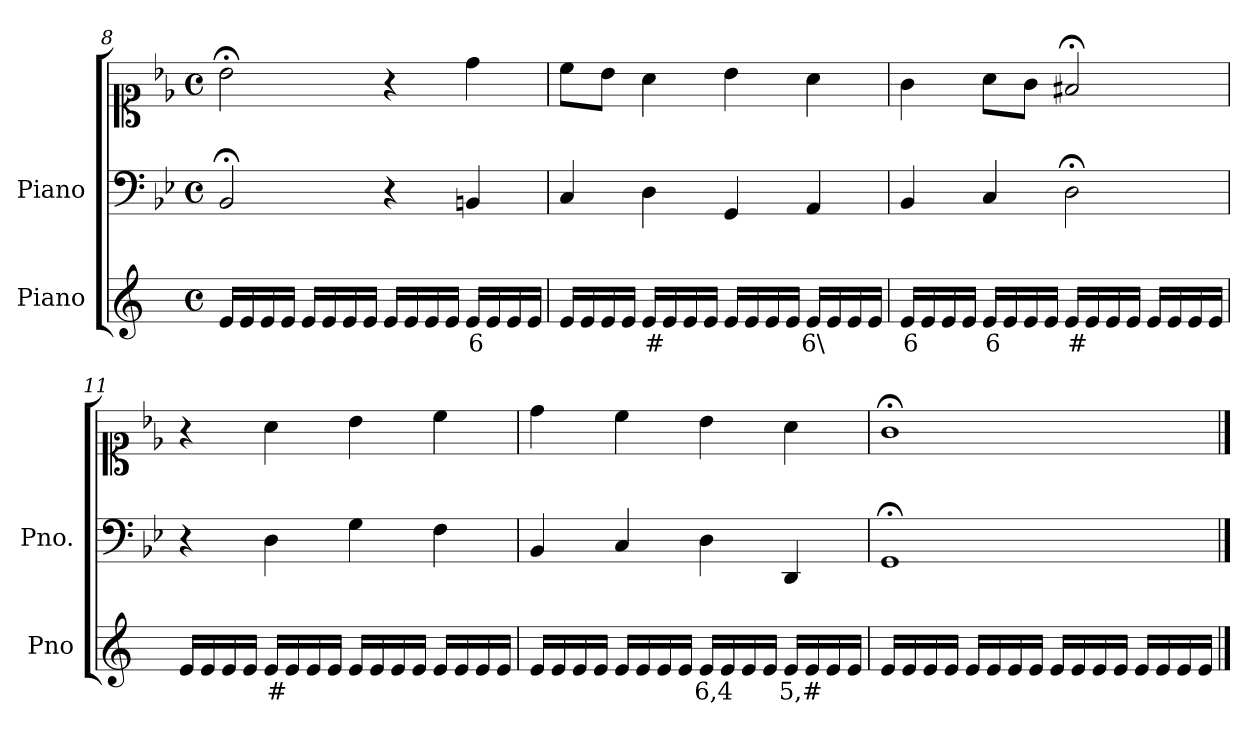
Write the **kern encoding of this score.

**kern	**text	**kern	**kern
*part2	*part2	*part1	*part1
*staff3	*staff3	*staff2	*staff1
*I"Piano	*	*I"Piano	*
*I'Pno	*	*I'Pno.	*
*clefG2	*	*clefF4	*clefC1
*k[]	*	*k[b-e-]	*k[b-e-]
*M4/4	*	*M4/4	*M4/4
*met(c)	*	*met(c)	*met(c)
=8	=8	=8	=8
16e/LL	.	2BB-;</	2b-;<\
16e/	.	.	.
16e/	.	.	.
16e/JJ	.	.	.
16e/LL	.	.	.
16e/	.	.	.
16e/	.	.	.
16e/JJ	.	.	.
16e/LL	.	4r	4r
16e/	.	.	.
16e/	.	.	.
16e/JJ	.	.	.
!	!LO:LY:b	!	!
16e/LL	6	4BBn/	4dd\
16e/	.	.	.
16e/	.	.	.
16e/JJ	.	.	.
=9	=9	=9	=9
16e/LL	.	4C/	8cc\L
16e/	.	.	.
16e/	.	.	8b-\J
16e/JJ	.	.	.
!	!LO:LY:b	!	!
16e/LL	#	4D\	4a\
16e/	.	.	.
16e/	.	.	.
16e/JJ	.	.	.
16e/LL	.	4GG/	4b-\
16e/	.	.	.
16e/	.	.	.
16e/JJ	.	.	.
!	!LO:LY:b	!	!
16e/LL	6\	4AA/	4a\
16e/	.	.	.
16e/	.	.	.
16e/JJ	.	.	.
=10	=10	=10	=10
!	!LO:LY:b	!	!
16e/LL	6	4BB-/	4g\
16e/	.	.	.
16e/	.	.	.
16e/JJ	.	.	.
!	!LO:LY:b	!	!
16e/LL	6	4C/	8a\L
16e/	.	.	.
16e/	.	.	8g\J
16e/JJ	.	.	.
!	!LO:LY:b	!	!
16e/LL	#	2D;<\	2f#X;</
16e/	.	.	.
16e/	.	.	.
16e/JJ	.	.	.
16e/LL	.	.	.
16e/	.	.	.
16e/	.	.	.
16e/JJ	.	.	.
=11	=11	=11	=11
16e/LL	.	4r	4r
16e/	.	.	.
16e/	.	.	.
16e/JJ	.	.	.
!	!LO:LY:b	!	!
16e/LL	#	4D\	4a\
16e/	.	.	.
16e/	.	.	.
16e/JJ	.	.	.
16e/LL	.	4G\	4b-\
16e/	.	.	.
16e/	.	.	.
16e/JJ	.	.	.
16e/LL	.	4F\	4cc\
16e/	.	.	.
16e/	.	.	.
16e/JJ	.	.	.
=12	=12	=12	=12
16e/LL	.	4BB-/	4dd\
16e/	.	.	.
16e/	.	.	.
16e/JJ	.	.	.
16e/LL	.	4C/	4cc\
16e/	.	.	.
16e/	.	.	.
16e/JJ	.	.	.
!	!LO:LY:b	!	!
16e/LL	6,4	4D\	4b-\
16e/	.	.	.
16e/	.	.	.
16e/JJ	.	.	.
!	!LO:LY:b	!	!
16e/LL	5,#	4DD/	4a\
16e/	.	.	.
16e/	.	.	.
16e/JJ	.	.	.
=13	=13	=13	=13
16e/LL	.	1GG;<	1g;<
16e/	.	.	.
16e/	.	.	.
16e/JJ	.	.	.
16e/LL	.	.	.
16e/	.	.	.
16e/	.	.	.
16e/JJ	.	.	.
16e/LL	.	.	.
16e/	.	.	.
16e/	.	.	.
16e/JJ	.	.	.
16e/LL	.	.	.
16e/	.	.	.
16e/	.	.	.
16e/JJ	.	.	.
==	==	==	==
*-	*-	*-	*-
